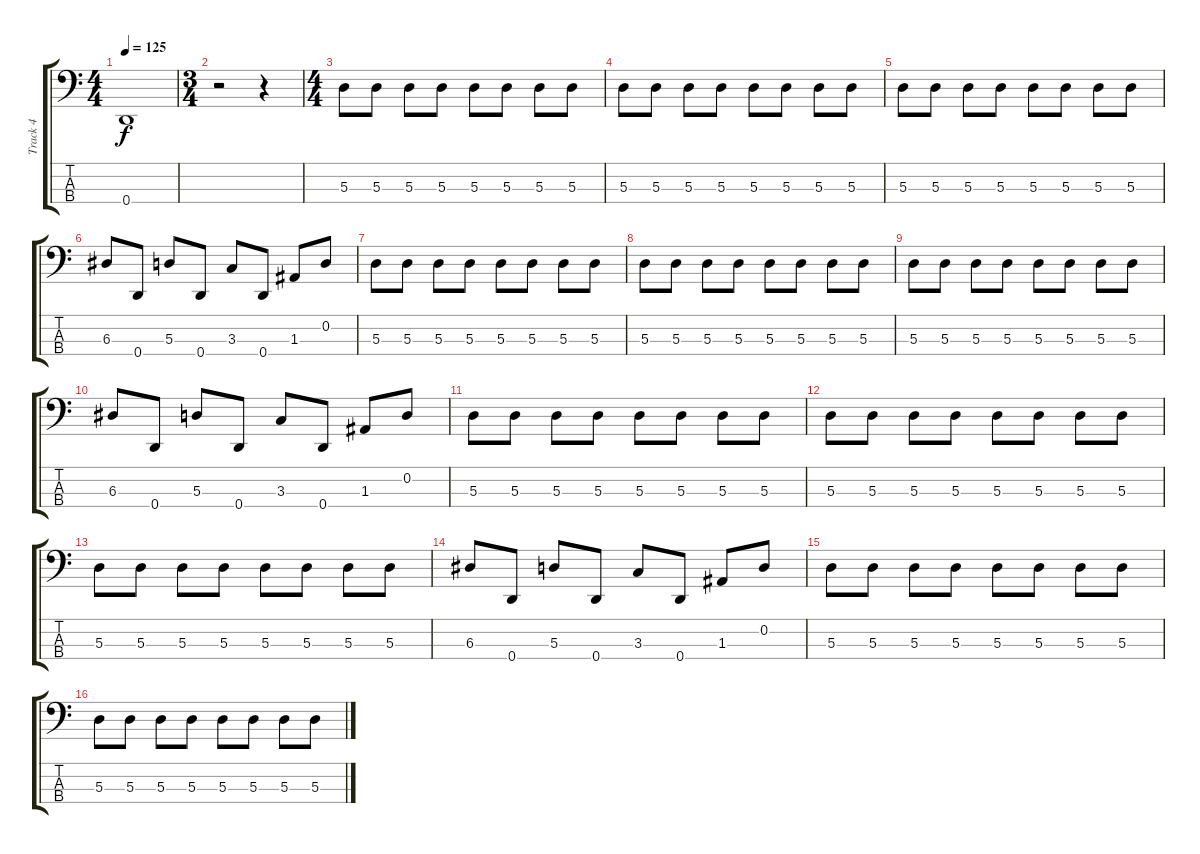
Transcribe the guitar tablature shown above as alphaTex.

\track ("Track 4" "Track 4") {instrument electricbassfinger}
\staff {score tabs}
\tuning (G2 D2 A1 D1) {hide}
\ts (4 4)
\tempo 125
\clef f4
\ks c
0.4{t}.1{dy f} |
\ts (3 4)
r.2 r.4 |
\ts (4 4)
5.3.8 5.3.8 5.3.8 5.3.8 5.3.8 5.3.8 5.3.8 5.3.8 |
5.3.8 5.3.8 5.3.8 5.3.8 5.3.8 5.3.8 5.3.8 5.3.8 |
5.3.8 5.3.8 5.3.8 5.3.8 5.3.8 5.3.8 5.3.8 5.3.8 |
6.3.8 0.4.8 5.3.8 0.4.8 3.3.8 0.4.8 1.3.8 0.2.8 |
5.3.8 5.3.8 5.3.8 5.3.8 5.3.8 5.3.8 5.3.8 5.3.8 |
5.3.8 5.3.8 5.3.8 5.3.8 5.3.8 5.3.8 5.3.8 5.3.8 |
5.3.8 5.3.8 5.3.8 5.3.8 5.3.8 5.3.8 5.3.8 5.3.8 |
6.3.8 0.4.8 5.3.8 0.4.8 3.3.8 0.4.8 1.3.8 0.2.8 |
5.3.8 5.3.8 5.3.8 5.3.8 5.3.8 5.3.8 5.3.8 5.3.8 |
5.3.8 5.3.8 5.3.8 5.3.8 5.3.8 5.3.8 5.3.8 5.3.8 |
5.3.8 5.3.8 5.3.8 5.3.8 5.3.8 5.3.8 5.3.8 5.3.8 |
6.3.8 0.4.8 5.3.8 0.4.8 3.3.8 0.4.8 1.3.8 0.2.8 |
5.3.8 5.3.8 5.3.8 5.3.8 5.3.8 5.3.8 5.3.8 5.3.8 |
5.3.8 5.3.8 5.3.8 5.3.8 5.3.8 5.3.8 5.3.8 5.3.8
